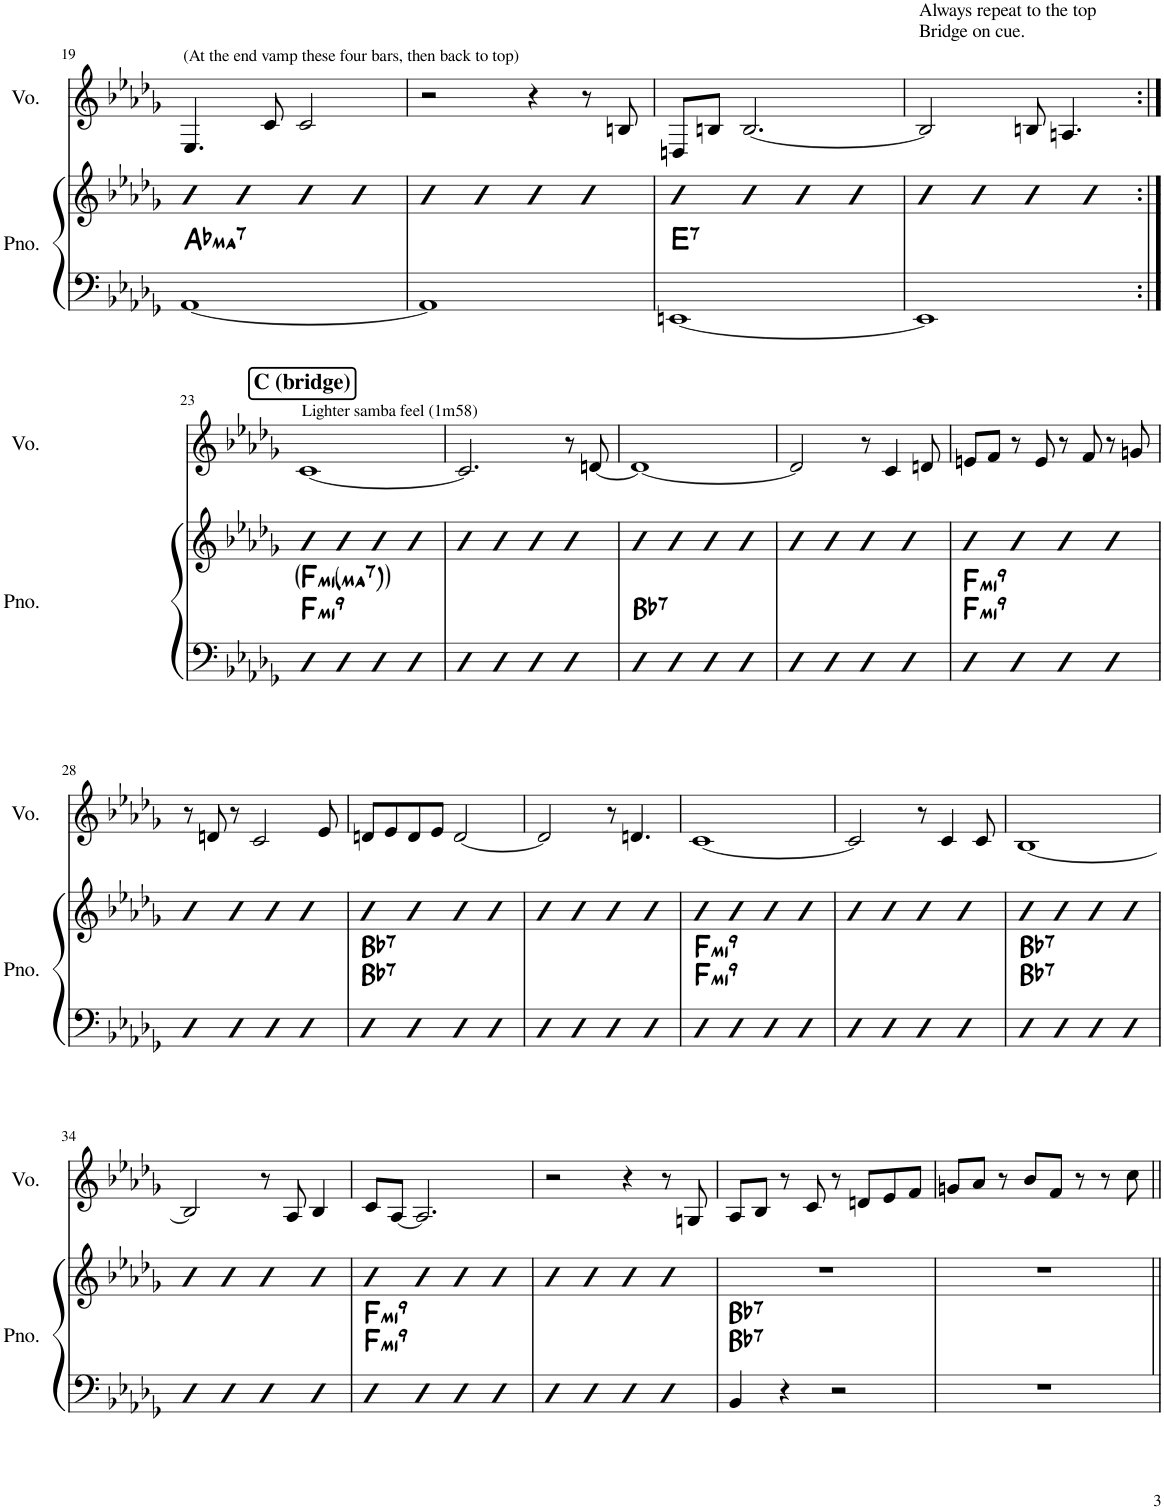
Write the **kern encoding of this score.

**kern	**kern	**harte	**kern
*part2	*part2	*part2	*part1
*staff3	*staff2	*	*staff1
*I"Piano	*	*	*I"Voice
*I'Pno.	*	*	*I'Vo.
!!LO:PB:g=z
*clefF4	*clefG2	*	*clefG2
*k[b-e-a-d-g-]	*k[b-e-a-d-g-]	*	*k[b-e-a-d-g-]
*M7/4	*M7/4	*	*M7/4
=19	=19	=19	=19
!	!	!LO:H:kt=Maj7	!LO:TX:a:t=(At the end vamp these four bars, then back to top)
[1AA-	4b-	Ab:maj7	4.E-/
.	4b-	.	.
.	.	.	8c/
.	4b-	.	2c/
.	4b-	.	.
=20	=20	=20	=20
1AA-]	4b-	.	2r
.	4b-	.	.
.	4b-	.	4r
.	4b-	.	8r
.	.	.	8Bn/
=21	=21	=21	=21
!	!	!LO:H:kt=7	!
[1EEn	4b-	E:7	8Dn/L
.	.	.	8Bn/J
.	4b-	.	[2.B/
.	4b-	.	.
.	4b-	.	.
=22	=22	=22	=22
!	!	!	!LO:TX:a:t=Always repeat to the top
!	!	!	!LO:TX:a:t=Bridge on cue.
1EE]	4b-	.	2B/]
.	4b-	.	.
.	4b-	.	8Bn/
.	.	.	4.An/
.	4b-	.	.
!!LO:LB:g=z
=23:|!	=23:|!	=23:|!	=23:|!
!	!	!	!LO:TX:a:t=Lighter samba feel (1m58)
!	!	!LO:H:n=1:kt=m9	!LO:TX:a:B:t=C (bridge)
!	!	!LO:H:n=2:kt=mMaj7	!
4D-	4b-	F:min9 F:minmaj7	[1c
4D-	4b-	.	.
4D-	4b-	.	.
4D-	4b-	.	.
=24	=24	=24	=24
4D-	4b-	.	2.c/]
4D-	4b-	.	.
4D-	4b-	.	.
4D-	4b-	.	8r
.	.	.	[8dn/
=25	=25	=25	=25
!	!	!LO:H:kt=7	!
4D-	4b-	Bb:7	1d_
4D-	4b-	.	.
4D-	4b-	.	.
4D-	4b-	.	.
=26	=26	=26	=26
4D-	4b-	.	2d/]
4D-	4b-	.	.
4D-	4b-	.	8r
.	.	.	4c/
4D-	4b-	.	.
.	.	.	8dn/
=27	=27	=27	=27
!	!	!LO:H:n=1:kt=m9	!
!	!	!LO:H:n=2:kt=m9	!
4D-	4b-	F:min9 F:min9	8en/L
.	.	.	8f/J
4D-	4b-	.	8r
.	.	.	8e/
4D-	4b-	.	8r
.	.	.	8f/
4D-	4b-	.	8r
.	.	.	8gn/
!!LO:LB:g=z
=28	=28	=28	=28
4D-	4b-	.	8r
.	.	.	8dn/
4D-	4b-	.	8r
.	.	.	2c/
4D-	4b-	.	.
4D-	4b-	.	.
.	.	.	8e-/
=29	=29	=29	=29
!	!	!LO:H:n=1:kt=7	!
!	!	!LO:H:n=2:kt=7	!
4D-	4b-	Bb:7 Bb:7	8dn/L
.	.	.	8e-/
4D-	4b-	.	8d/
.	.	.	8e-/J
4D-	4b-	.	[2d/
4D-	4b-	.	.
=30	=30	=30	=30
4D-	4b-	.	2d/]
4D-	4b-	.	.
4D-	4b-	.	8r
.	.	.	4.dn/
4D-	4b-	.	.
=31	=31	=31	=31
!	!	!LO:H:n=1:kt=m9	!
!	!	!LO:H:n=2:kt=m9	!
4D-	4b-	F:min9 F:min9	[1c
4D-	4b-	.	.
4D-	4b-	.	.
4D-	4b-	.	.
=32	=32	=32	=32
4D-	4b-	.	2c/]
4D-	4b-	.	.
4D-	4b-	.	8r
.	.	.	4c/
4D-	4b-	.	.
.	.	.	8c/
=33	=33	=33	=33
!	!	!LO:H:n=1:kt=7	!
!	!	!LO:H:n=2:kt=7	!
4D-	4b-	Bb:7 Bb:7	[1B-
4D-	4b-	.	.
4D-	4b-	.	.
4D-	4b-	.	.
!!LO:LB:g=z
=34	=34	=34	=34
4D-	4b-	.	2B-/]
4D-	4b-	.	.
4D-	4b-	.	8r
.	.	.	8A-/
4D-	4b-	.	4B-/
=35	=35	=35	=35
!	!	!LO:H:n=1:kt=m9	!
!	!	!LO:H:n=2:kt=m9	!
4D-	4b-	F:min9 F:min9	8c/L
.	.	.	[8A-/J
4D-	4b-	.	2.A-/]
4D-	4b-	.	.
4D-	4b-	.	.
=36	=36	=36	=36
4D-	4b-	.	2r
4D-	4b-	.	.
4D-	4b-	.	4r
4D-	4b-	.	8r
.	.	.	8Gn/
=37	=37	=37	=37
!	!	!LO:H:n=1:kt=7	!
!	!	!LO:H:n=2:kt=7	!
4BB-/	1..r	Bb:7 Bb:7	8A-/L
.	.	.	8B-/J
4r	.	.	8r
.	.	.	8c/
2r	.	.	8r
.	.	.	8dn/L
.	.	.	8e-/
.	.	.	8f/J
2.ryy	.	.	2.ryy
=38	=38	=38	=38
1r	1..r	.	8gn/L
.	.	.	8a-/J
.	.	.	8r
.	.	.	8b-/L
.	.	.	8f/J
.	.	.	8r
.	.	.	8r
.	.	.	8cc\
2.ryy	.	.	2.ryy
=||	=||	=||	=||
*-	*-	*-	*-
